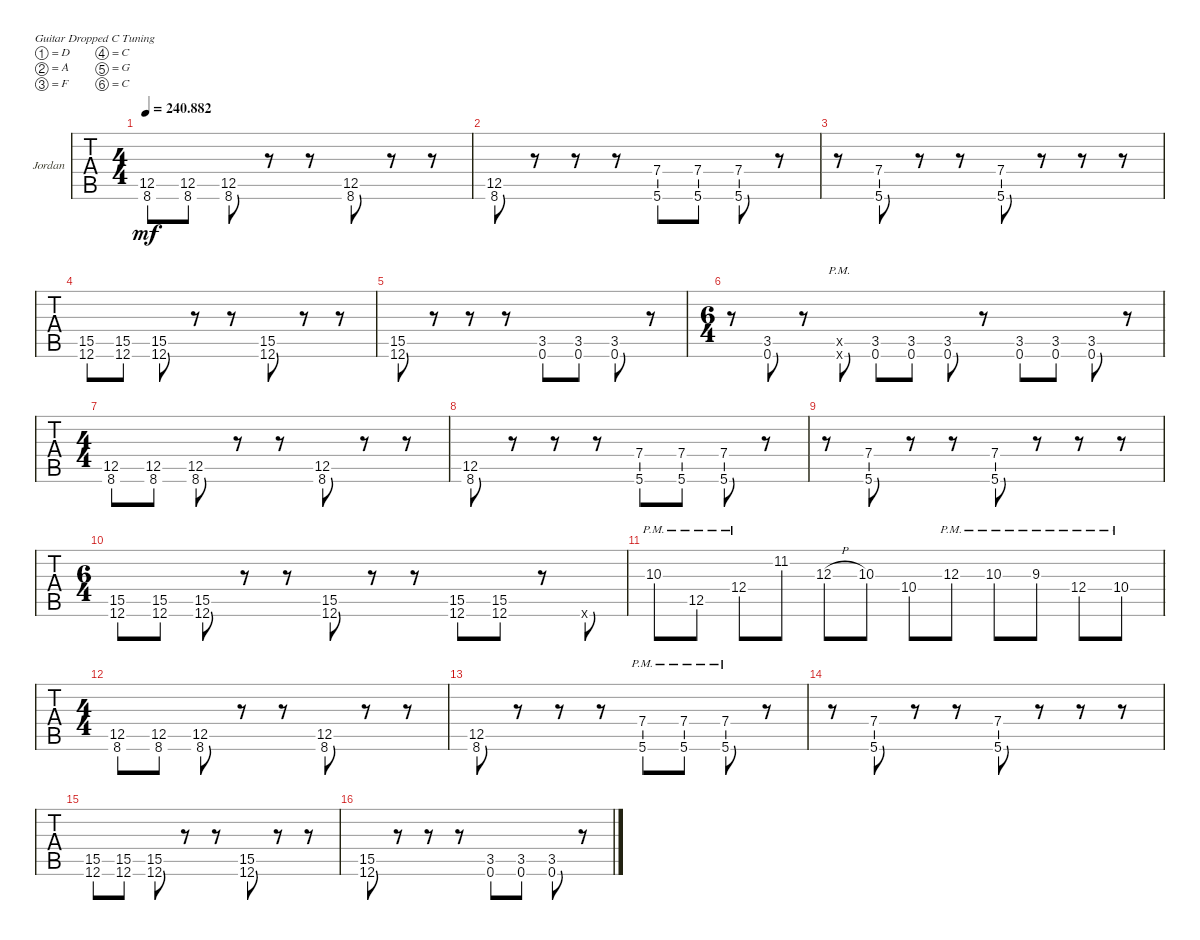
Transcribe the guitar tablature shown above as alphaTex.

\bracketExtendMode groupsimilarinstruments
\firstSystemTrackNameOrientation horizontal
\otherSystemsTrackNameOrientation horizontal
\track ("Jid-Lee" "Jordan") {instrument overdrivenguitar}
\staff {tabs}
\tuning (D4 A3 F3 C3 G2 C2)
\ts (4 4)
\tempo
240.882
\accidentals auto
\clef g2
\ottava regular
\simile none
\ks c
(12.5 8.6).8{dy mf} (12.5 8.6).8 (12.5 8.6).8 r.8 r.8 (12.5 8.6).8 r.8 r.8 |
(12.5 8.6).8 r.8 r.8 r.8 (5.6 7.4).8 (5.6 7.4).8 (5.6 7.4).8 r.8 |
r.8 (5.6 7.4).8 r.8 r.8 (5.6 7.4).8 r.8 r.8 r.8 |
(12.6 15.5).8 (12.6 15.5).8 (12.6 15.5).8 r.8 r.8 (12.6 15.5).8 r.8 r.8 |
(12.6 15.5).8 r.8 r.8 r.8 (0.6 3.5).8 (0.6 3.5).8 (0.6 3.5).8 r.8 |
\ts (6 4)
r.8 (0.6 3.5).8 r.8 (0.6{pm x} 0.5{x}).8 (0.6 3.5).8 (0.6 3.5).8 (0.6 3.5).8 r.8 (0.6 3.5).8 (0.6 3.5).8 (0.6 3.5).8 r.8 |
\ts (4 4)
(12.5 8.6).8 (12.5 8.6).8 (12.5 8.6).8 r.8 r.8 (12.5 8.6).8 r.8 r.8 |
(12.5 8.6).8 r.8 r.8 r.8 (5.6 7.4).8 (5.6 7.4).8 (5.6 7.4).8 r.8 |
r.8 (5.6 7.4).8 r.8 r.8 (5.6 7.4).8 r.8 r.8 r.8 |
\ts (6 4)
(12.6 15.5).8 (12.6 15.5).8 (12.6 15.5).8 r.8 r.8 (12.6 15.5).8 r.8 r.8 (12.6 15.5).8 (12.6 15.5).8 r.8 0.6{x}.8 |
10.3{pm}.8 12.5{pm}.8 12.4{pm}.8 11.2.8 12.3{h}.8 10.3.8 10.4.8 12.3{pm}.8 10.3{pm}.8 9.3{pm}.8 12.4{pm}.8 10.4{pm}.8 |
\ts (4 4)
(12.5 8.6).8 (12.5 8.6).8 (12.5 8.6).8 r.8 r.8 (12.5 8.6).8 r.8 r.8 |
(12.5 8.6).8 r.8 r.8 r.8 (5.6{pm} 7.4{pm}).8 (5.6{pm} 7.4{pm}).8 (5.6{pm} 7.4{pm}).8 r.8 |
r.8 (5.6 7.4).8 r.8 r.8 (5.6 7.4).8 r.8 r.8 r.8 |
(12.6 15.5).8 (12.6 15.5).8 (12.6 15.5).8 r.8 r.8 (12.6 15.5).8 r.8 r.8 |
(12.6 15.5).8 r.8 r.8 r.8 (0.6 3.5).8 (0.6 3.5).8 (0.6 3.5).8 r.8
